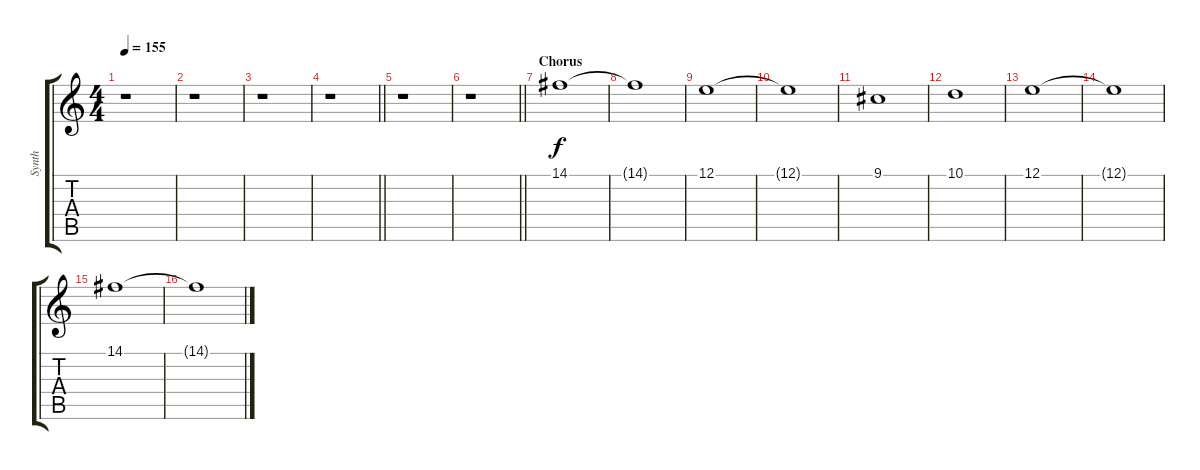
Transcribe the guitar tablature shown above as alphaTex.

\track ("Synth" "Synth") {instrument synthstrings1}
\staff {score tabs}
\tuning (E4 B3 G3 D3 A2 E2) {hide}
\ts (4 4)
\tempo 155
\clef g2
\ks c
r.1{dy f} |
r.1 |
r.1 |
\barLineRight lightlight
r.1 |
r.1 |
\barLineRight lightlight
r.1 |
\section ("" "Chorus")
14.1.1 |
14.1{t}.1 |
12.1.1 |
12.1{t}.1 |
9.1.1 |
10.1.1 |
12.1.1 |
12.1{t}.1 |
14.1.1 |
14.1{t}.1
